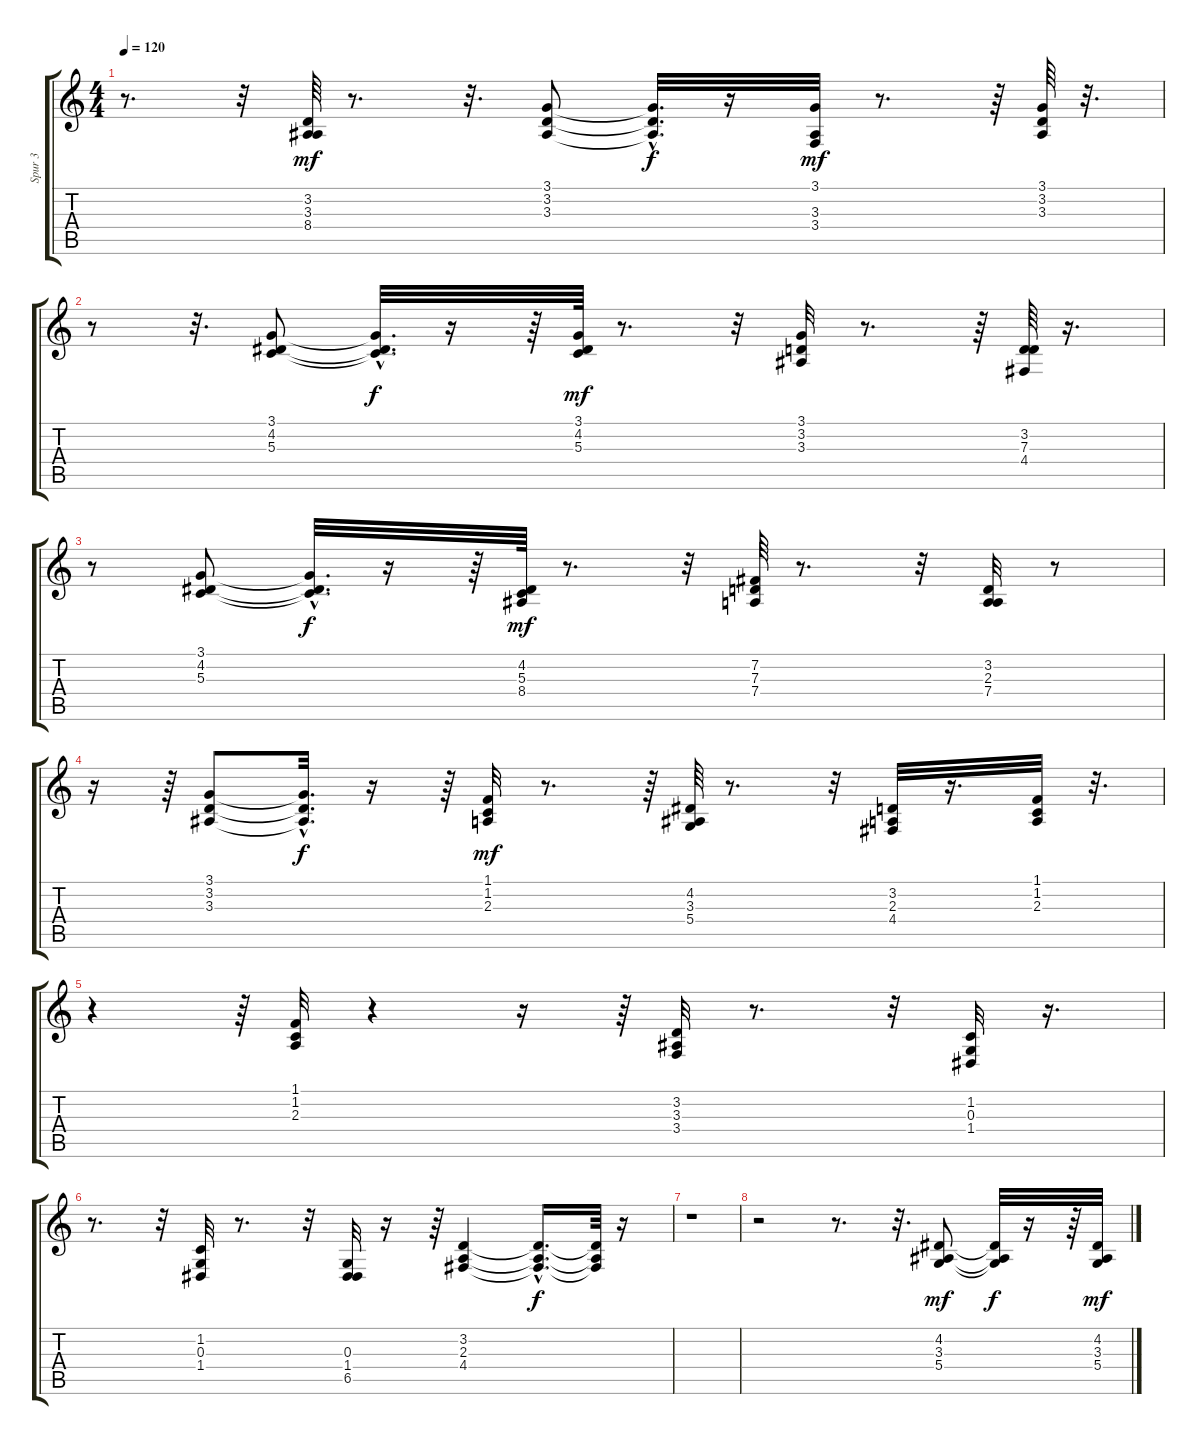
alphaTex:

\track ("Spur 3" "Spur 3") {instrument clavinet}
\staff {score tabs}
\tuning (E4 B3 G3 D3 A2 E2) {hide}
\ts (4 4)
\tempo 120
\clef g2
\ks c
r.8{d dy f} r.32 (3.2 3.3 8.4).64{dy mf} r.8{d} r.32{d} (3.1 3.2 3.3).8 (3.1{hac t} 3.2{hac t} 3.3{hac t}).32{d dy f} r.16 (3.1 3.3 3.4).32{dy mf} r.8{d} r.64 (3.1 3.2 3.3).64 r.32{d} |
r.8 r.32{d} (3.1 4.2 5.3).8 (3.1{hac t} 4.2{hac t} 5.3{hac t}).32{d dy f} r.16 r.64 (3.1 4.2 5.3).64{dy mf} r.8{d} r.32 (3.1 3.2 3.3).32 r.8{d} r.64 (3.2 7.3 4.4).64 r.16{d} |
r.8 (3.1 4.2 5.3).8 (3.1{hac t} 4.2{hac t} 5.3{hac t}).32{d dy f} r.16 r.64 (4.2 5.3 8.4).64{dy mf} r.8{d} r.32 (7.2 7.3 7.4).64 r.8{d} r.32 (3.2 2.3 7.4).32 r.8 |
r.16 r.64 (3.1 3.2 3.3).8 (3.1{hac t} 3.2{hac t} 3.3{hac t}).32{d dy f} r.16 r.64 (1.1 1.2 2.3).32{dy mf} r.8{d} r.64 (4.2 3.3 5.4).64 r.8{d} r.32 (3.2 2.3 4.4).32 r.16{d} (1.1 1.2 2.3).32 r.32{d} |
r.4 r.64 (1.1 1.2 2.3).32 r.4 r.16 r.64 (3.2 3.3 3.4).32 r.8{d} r.32 (1.2 0.3 1.4).32 r.16{d} |
r.8{d} r.32 (1.2 0.3 1.4).32 r.8{d} r.32 (0.3 1.4 6.5).32 r.16 r.64 (3.2 2.3 4.4).4 (3.2{hac t} 2.3{hac t} 4.4{hac t}).16{d dy f} (3.2{t} 2.3{t} 4.4{t}).64 r.16 |
r.1 |
r.2 r.8{d} r.32{d} (4.2 3.3 5.4).8{dy mf} (4.2{t} 3.3{t} 5.4{t}).32{dy f} r.16 r.64 (4.2 3.3 5.4).32{dy mf}
